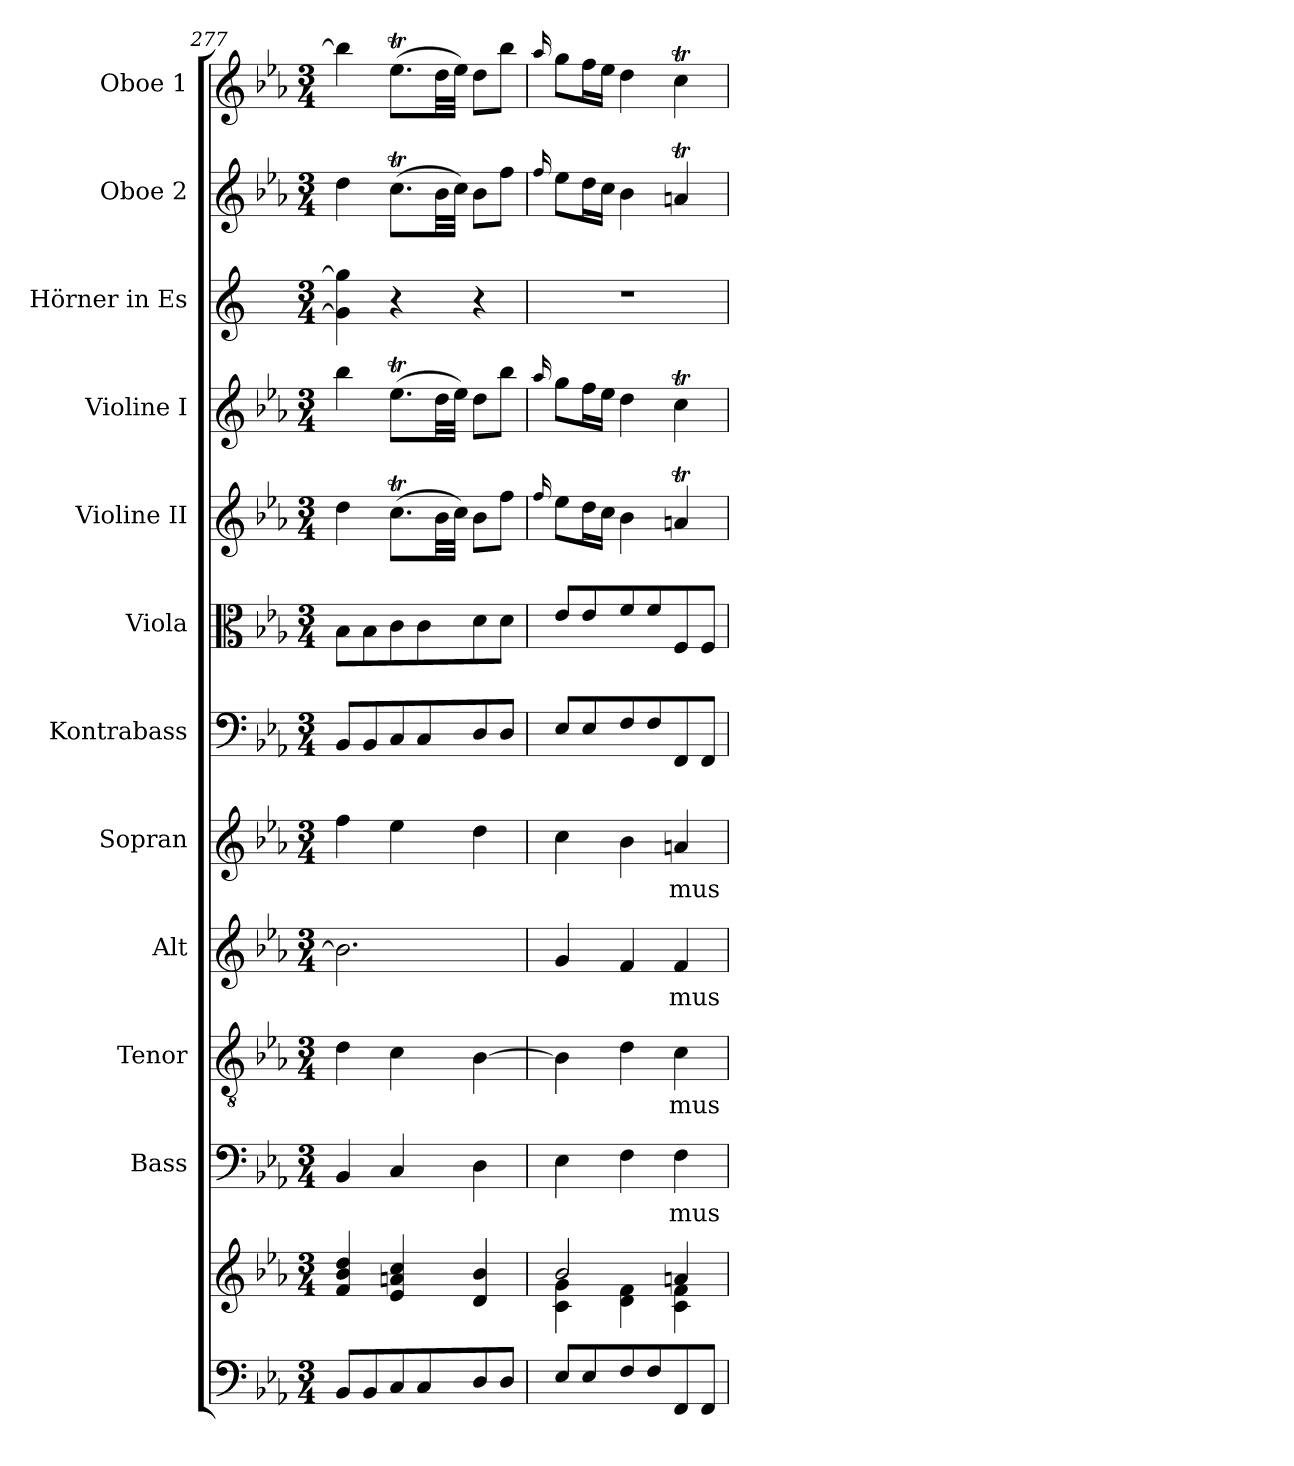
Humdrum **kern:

**kern	**kern	**kern	**text	**kern	**text	**kern	**text	**kern	**text	**kern	**kern	**kern	**kern	**kern	**kern	**kern
*part12	*part12	*part11	*part11	*part10	*part10	*part9	*part9	*part8	*part8	*part7	*part6	*part5	*part4	*part3	*part2	*part1
*staff13	*staff12	*staff11	*staff11	*staff10	*staff10	*staff9	*staff9	*staff8	*staff8	*staff7	*staff6	*staff5	*staff4	*staff3	*staff2	*staff1
*	*	*I"Bass	*	*I"Tenor	*	*I"Alt	*	*I"Sopran	*	*I"Kontrabass	*I"Viola	*I"Violine II	*I"Violine I	*I"Hörner in Es	*I"Oboe 2	*I"Oboe 1
*	*	*I'B.	*	*I'T.	*	*I'A.	*	*I'S.	*	*I'Kb.	*I'Vla.	*I'Vl. II	*I'Vl. I	*	*I'Ob. 2	*I'Ob. 1
*clefF4	*clefG2	*clefF4	*	*clefGv2	*	*clefG2	*	*clefG2	*	*clefF4	*clefC3	*clefG2	*clefG2	*clefG2	*clefG2	*clefG2
*	*	*	*	*	*	*	*	*	*	*ITrd7c12	*	*	*	*ITrd5c9	*	*
*k[b-e-a-]	*k[b-e-a-]	*k[b-e-a-]	*	*k[b-e-a-]	*	*k[b-e-a-]	*	*k[b-e-a-]	*	*k[b-e-a-]	*k[b-e-a-]	*k[b-e-a-]	*k[b-e-a-]	*k[b-e-a-]	*k[b-e-a-]	*k[b-e-a-]
*E-:	*E-:	*E-:	*	*E-:	*	*E-:	*	*E-:	*	*E-:	*E-:	*E-:	*E-:	*E-:	*E-:	*E-:
*M3/4	*M3/4	*M3/4	*	*M3/4	*	*M3/4	*	*M3/4	*	*M3/4	*M3/4	*M3/4	*M3/4	*M3/4	*M3/4	*M3/4
=277	=277	=277	=277	=277	=277	=277	=277	=277	=277	=277	=277	=277	=277	=277	=277	=277
8BB-/L	4f/ 4b-/ 4dd/	4BB-/	.	4d\	.	2.b-\]	.	4ff\	.	8BBB-/L	8B-\L	4dd\	4bb-\	4B-\] 4b-\]	4dd\	4bb-\]
8BB-/	.	.	.	.	.	.	.	.	.	8BBB-/	8B-\	.	.	.	.	.
8C/	4e-/ 4an/ 4cc/	4C/	.	4c\	.	.	.	4ee-\	.	8CC/	8c\	(>8.ccT\L	(>8.ee-T\L	4r	(>8.ccT\L	(>8.ee-T\L
8C/	.	.	.	.	.	.	.	.	.	8CC/	8c\	.	.	.	.	.
.	.	.	.	.	.	.	.	.	.	.	.	32b-\LL	32dd\LL	.	32b-\LL	32dd\LL
.	.	.	.	.	.	.	.	.	.	.	.	32cc\JJJ)	32ee-\JJJ)	.	32cc\JJJ)	32ee-\JJJ)
8D/	4d/ 4b-/	4D\	.	[4B-\	.	.	.	4dd\	.	8DD/	8d\	8b-\L	8dd\L	4r	8b-\L	8dd\L
8D/J	.	.	.	.	.	.	.	.	.	8DD/J	8d\J	8ff\J	8bb-\J	.	8ff\J	8bb-\J
=278	=278	=278	=278	=278	=278	=278	=278	=278	=278	=278	=278	=278	=278	=278	=278	=278
.	.	.	.	.	.	.	.	.	.	.	.	16qqff/	16qqaa-/	.	16qqff/	16qqaa-/
*	*^	*	*	*	*	*	*	*	*	*	*	*	*	*	*	*
8E-/L	2b-/	4c\ 4g\	4E-\	.	4B-\]	.	4g/	.	4cc\	.	8EE-/L	8e-/L	8ee-\L	8gg\L	2.r	8ee-\L	8gg\L
8E-/	.	.	.	.	.	.	.	.	.	.	8EE-/	8e-/	16dd\L	16ff\L	.	16dd\L	16ff\L
.	.	.	.	.	.	.	.	.	.	.	.	.	16cc\JJ	16ee-\JJ	.	16cc\JJ	16ee-\JJ
8F/	.	4d\ 4f\	4F\	.	4d\	.	4f/	.	4b-\	.	8FF/	8f/	4b-\	4dd\	.	4b-\	4dd\
8F/	.	.	.	.	.	.	.	.	.	.	8FF/	8f/	.	.	.	.	.
!	!	!	!	!LO:LY:b	!	!LO:LY:b	!	!LO:LY:b	!	!LO:LY:b	!	!	!	!	!	!	!
8FF/	4an/	4c\ 4f\	4F\	-mus	4c\	-mus	4f/	-mus	4an/	-mus	8FFF/	8F/	4ant/	4ccT\	.	4ant/	4ccT\
8FF/J	.	.	.	.	.	.	.	.	.	.	8FFF/J	8F/J	.	.	.	.	.
*	*v	*v	*	*	*	*	*	*	*	*	*	*	*	*	*	*	*
=	=	=	=	=	=	=	=	=	=	=	=	=	=	=	=	=
*-	*-	*-	*-	*-	*-	*-	*-	*-	*-	*-	*-	*-	*-	*-	*-	*-
